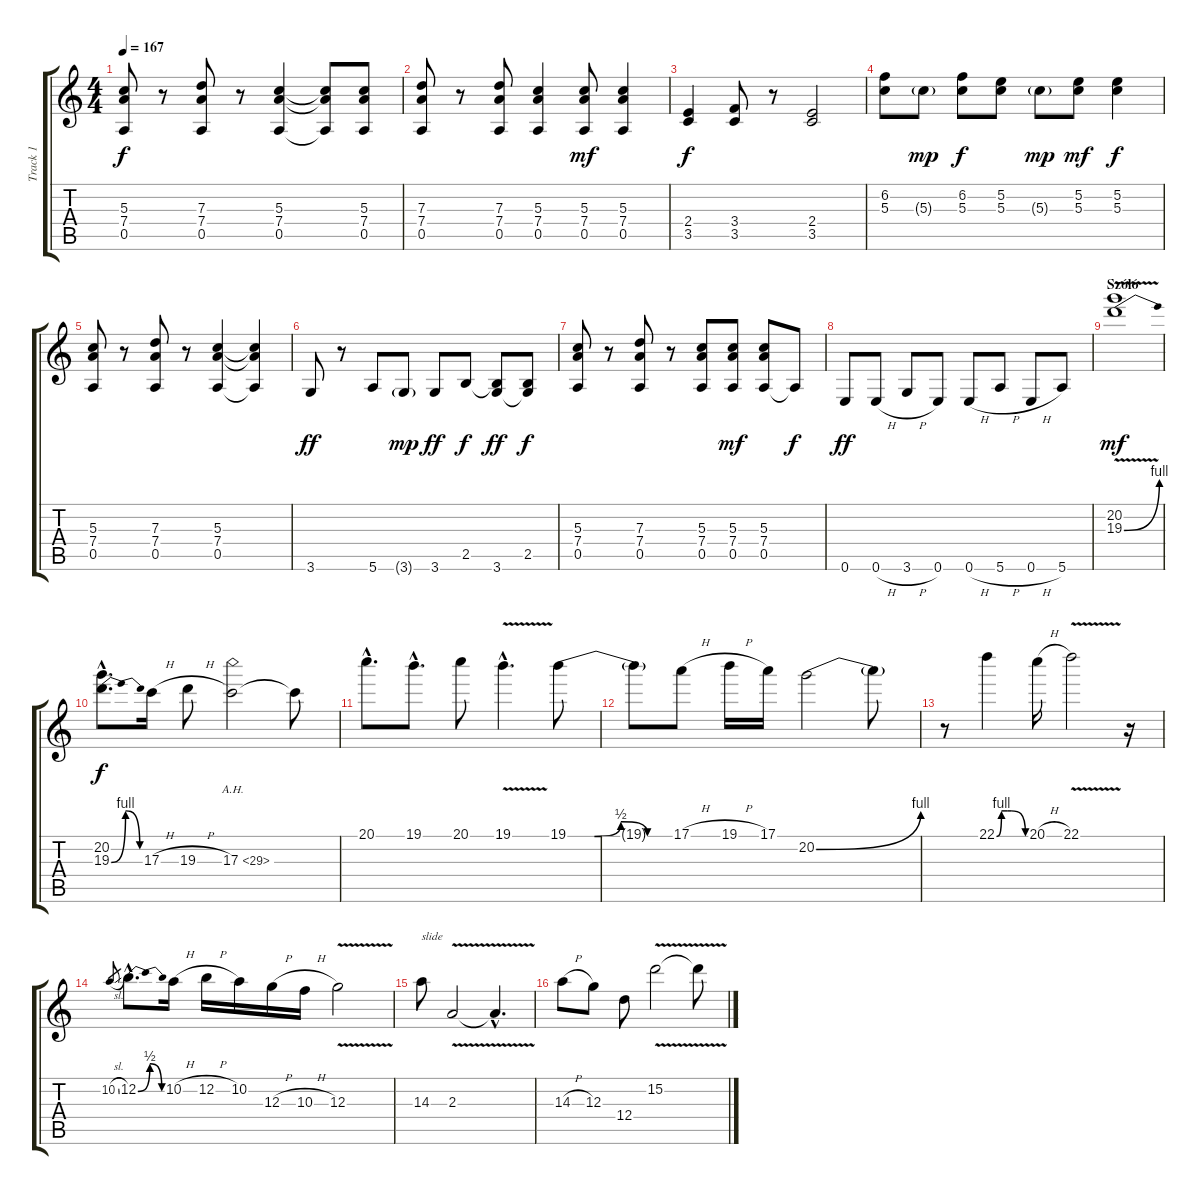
\track ("Track 1" "Track 1") {instrument overdrivenguitar}
\staff {score tabs}
\tuning (E4 B3 G3 D3 A2 E2) {hide}
\ts (4 4)
\tempo 167
\clef g2
\ks c
(5.3 7.4 0.5).8{dy f volume 12 balance 4 instrument overdrivenguitar} r.8 (7.3 7.4 0.5).8 r.8 (5.3 7.4 0.5).4 (5.3{t} 7.4{t} 0.5{t}).8 (5.3 7.4 0.5).8 |
(7.3 7.4 0.5).8 r.8 (7.3 7.4 0.5).8 (5.3 7.4 0.5).4 (5.3 7.4 0.5).8{dy mf} (5.3 7.4 0.5).4 |
(2.4 3.5).4{dy f} (3.4 3.5).8 r.8 (2.4 3.5).2 |
(6.2 5.3).8 5.3{g}.8{dy mp} (6.2 5.3).8{dy f} (5.2 5.3).8 5.3{g}.8{dy mp} (5.2 5.3).8{dy mf} (5.2 5.3).4{dy f} |
(5.3 7.4 0.5).8 r.8 (7.3 7.4 0.5).8 r.8 (5.3 7.4 0.5).4 (5.3{t} 7.4{t} 0.5{t}).4 |
3.6.8{dy ff} r.8 5.6.8 3.6{g}.8{dy mp} 3.6.8{dy ff} 2.5.8{dy f} (2.5{t} 3.6).8{dy ff} (2.5 3.6{t}).8{dy f} |
(5.3 7.4 0.5).8 r.8 (7.3 7.4 0.5).8 r.8 (5.3 7.4 0.5).8 (5.3 7.4 0.5).8{dy mf} (5.3 7.4 0.5).8 0.5{t}.8{dy f} |
0.6.8{dy ff} 0.6{h}.8 3.6{h}.8 0.6.8 0.6{h}.8 5.6{h}.8 0.6{h}.8 5.6.8 |
\section ("" "Szóló")
(20.2{v} 19.3{be (bend 0 0 60 4) v}).1{dy mf volume 15 balance 8} |
(20.2{hac} 19.3{be (bendrelease 0 0 30 4 45 4 60 0) hac}).8{d dy f} 17.3{h}.16 19.3{h}.8 17.3{ah 12}.2 17.3{t}.8 |
20.1{hac}.8{d} 19.1{hac}.8{d} 20.1.8 19.1{v hac}.4{d} 19.1{be (custom 0 0 15 0 30 2 45 0 60 0)}.8 |
19.1{t}.8 17.1{h}.8 19.1{h}.16 17.1.16 20.2{be (bend 0 0 60 4)}.2 20.2{t}.8 |
r.8 22.1{be (custom 0 0 10 4 23 4 30 4 60 0)}.4 20.1{h}.16 22.1{v}.2 r.16 |
10.2{sl}.8{gr} 12.2{be (bendrelease 0 0 30 2 45 2 60 0) hac}.8{d} 10.2{h}.16 12.2{h}.16 10.2.16 12.3{h}.16 10.3{h}.16 12.3{v}.2 |
14.3.8{txt "slide"} 2.3{v}.2 2.3{hac t}.4{d} |
14.3{h}.8 12.3.8 12.4.8 15.2{v}.2 15.2{t}.8
